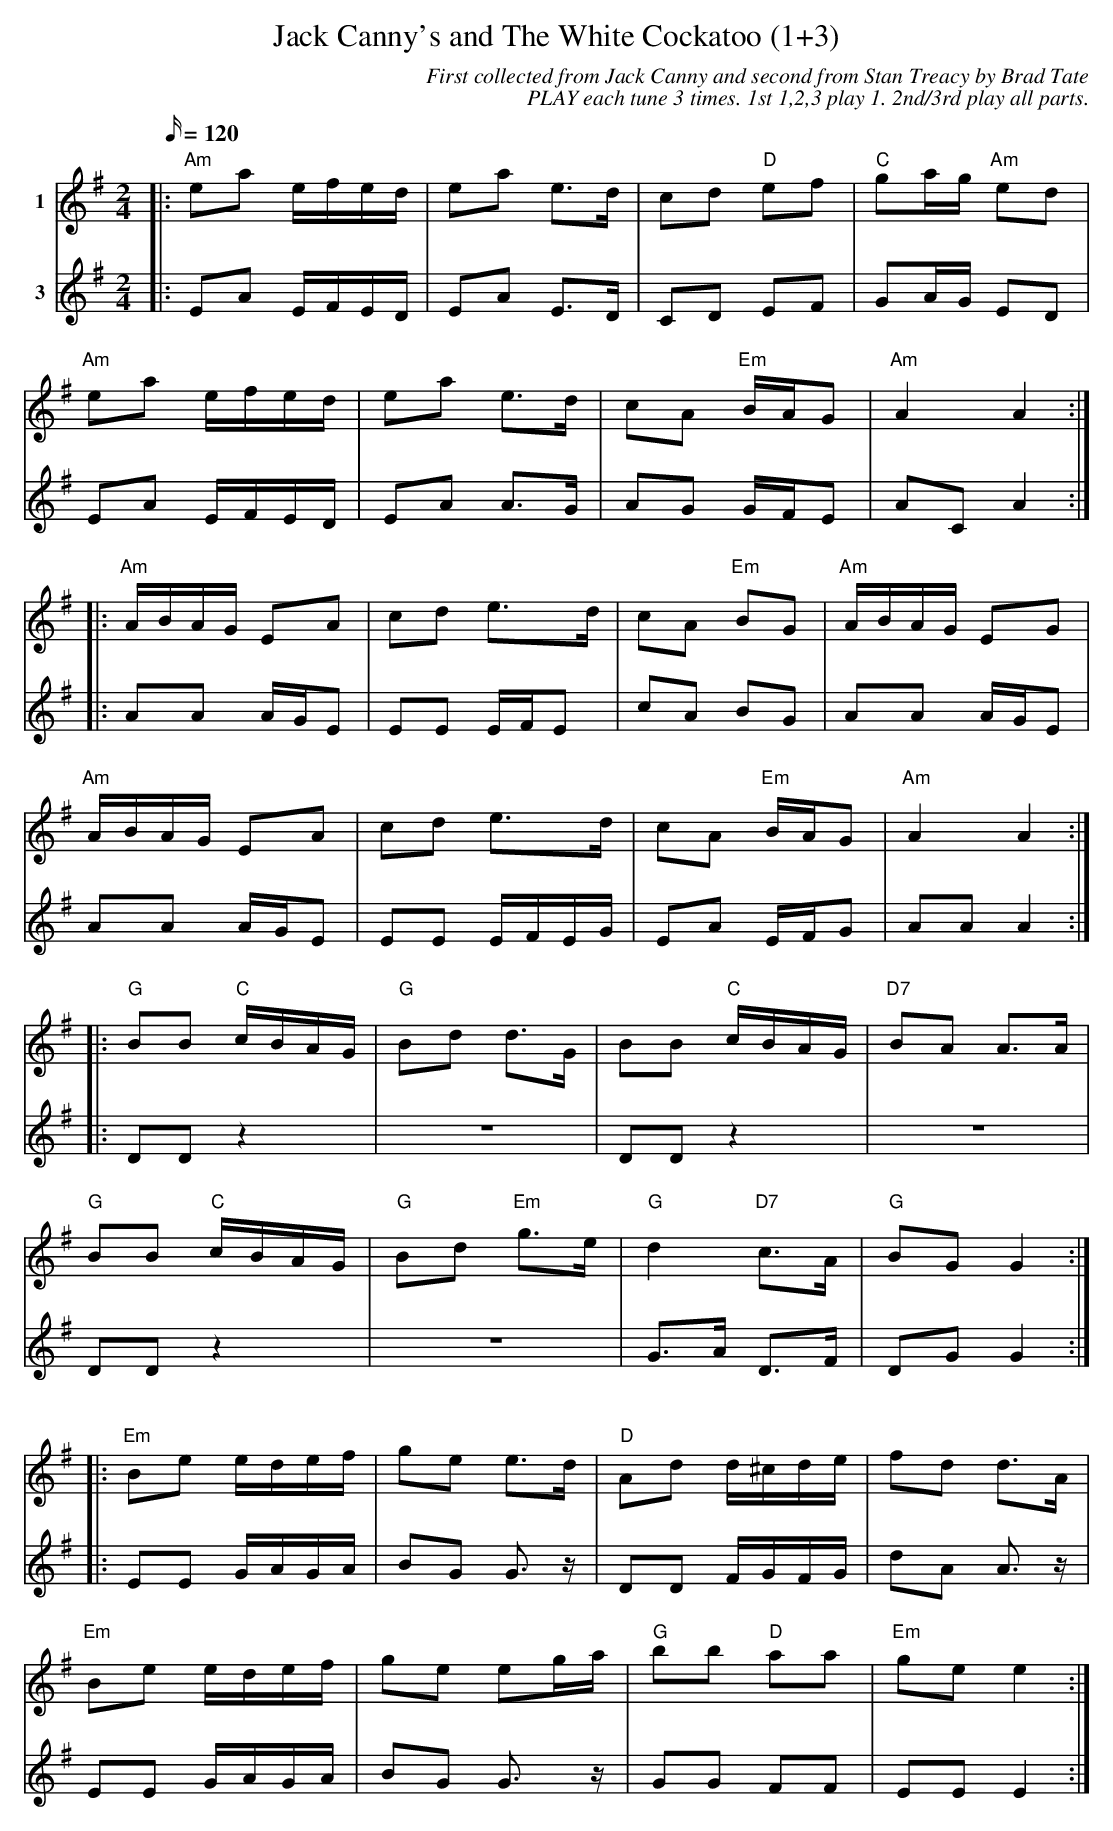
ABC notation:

X:1
T:Jack Canny's and The White Cockatoo (1+3)
M:2/4
L:1/16
Q:120
C:First collected from Jack Canny and second from Stan Treacy by Brad Tate
C:PLAY each tune 3 times. 1st 1,2,3 play 1. 2nd/3rd play all parts.
K:ADor
V:1 name=1
|:"Am"e2a2 efed|e2a2 e3d|c2d2 "D"e2f2|"C"g2ag "Am"e2d2|
"Am"e2a2 efed|e2a2 e3d|c2A2 "Em"BAG2|"Am"A4A4:|
|:"Am"ABAG E2A2|c2d2 e3d|c2A2 "Em"B2G2|"Am"ABAG E2G2|
"Am"ABAG E2A2|c2d2 e3d|c2A2 "Em"BAG2|"Am"A4A4:|
V:3 name=3
|:E2A2 EFED|E2A2 E3D|C2D2 E2F2|G2AG E2D2|
E2A2 EFED|E2A2 A3G|A2G2 GFE2|A2C2A4:|
|:A2A2 AGE2|E2E2 EFE2|c2A2 B2G2|A2A2 AGE2|
A2A2 AGE2|E2E2 EFEG|E2A2 EFG2|A2A2A4:|
K:G
V:1
|:"G"B2B2 "C"cBAG|"G"B2d2 d3G|B2B2 "C"cBAG|"D7"B2A2 A3A|
"G"B2B2 "C"cBAG|"G"B2d2 "Em"g3e|"G"d4"D7"c3A|"G"B2G2 G4:|
|:"Em"B2e2 edef|g2e2 e3d|"D"A2d2 d^cde|f2d2 d3A|
"Em"B2e2 edef|g2e2 e2ga|"G"b2b2 "D"a2a2|"Em"g2e2e4:|
V:3
|:D2D2z4|z8|D2D2z4|z8|
D2D2z4|z8|G3A D3F|D2G2 G4:|
|:E2E2 GAGA|B2G2 G3z|D2D2 FGFG|d2A2 A3z|
E2E2 GAGA|B2G2 G3z|G2G2 F2F2|E2E2 E4:|
